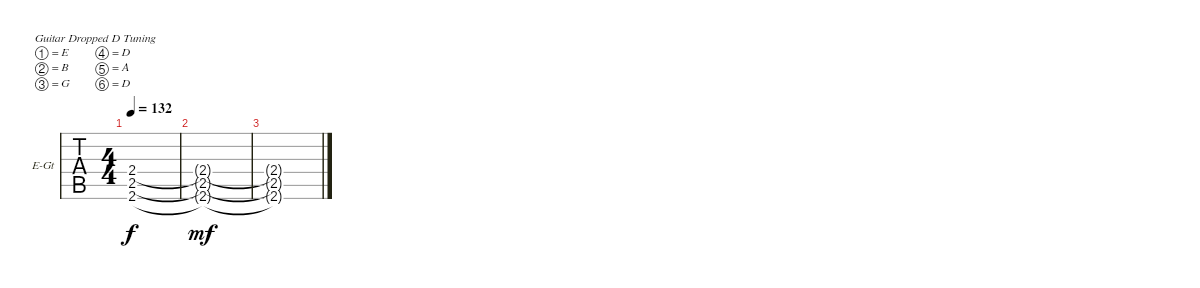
\bracketExtendMode groupsimilarinstruments
\firstSystemTrackNameOrientation horizontal
\otherSystemsTrackNameOrientation horizontal
\track ("Guitar 2" "E-Gt") {instrument distortionguitar}
\staff {tabs}
\tuning (E4 B3 G3 D3 A2 D2)
\ts (4 4)
\tempo 132
\clef g2
\scale
0.322917
\ks c
(2.6 2.5 2.4).1{dy f} |
\scale
0.322917 (2.6{t} 2.5{t} 2.4{t}).1{dy mf} |
(2.6{t} 2.5{t} 2.4{t}).1
